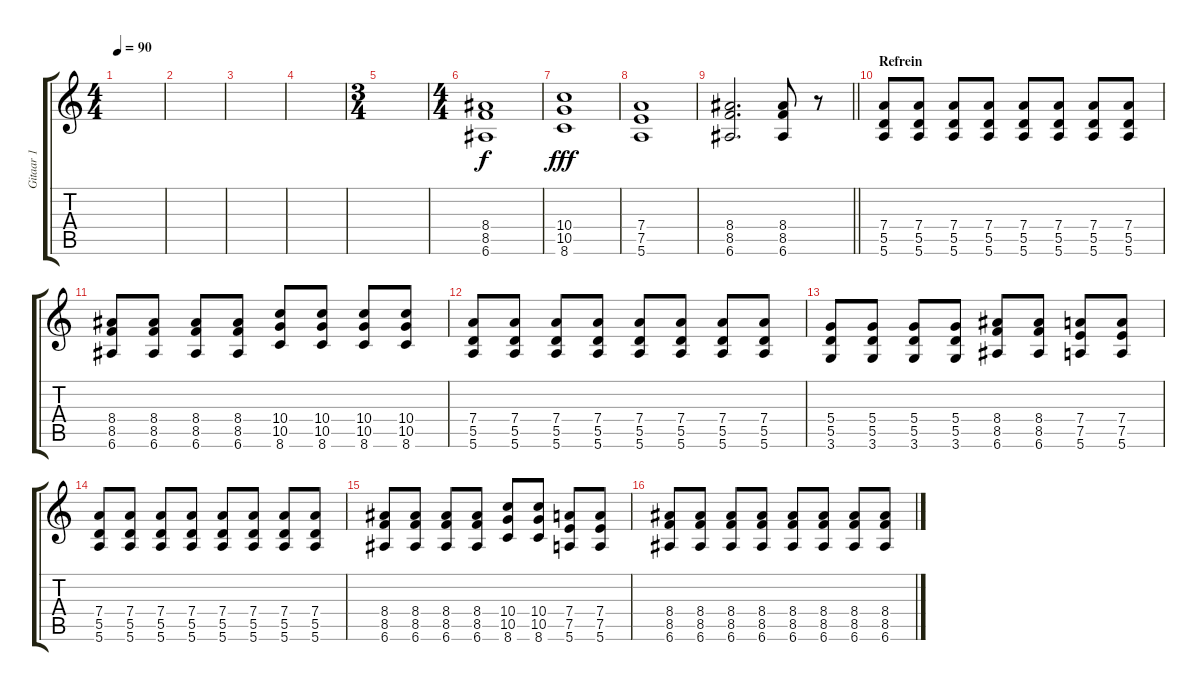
\track ("Gitaar 1" "Gitaar 1") {instrument distortionguitar}
\staff {score tabs}
\tuning (E4 B3 G3 D3 A2 E2) {hide}
\ts (4 4)
\tempo 90
\clef g2
\ks c
|
|
|
|
\ts (3 4)
|
\ts (4 4)
(8.4 8.5 6.6).1 |
(10.4 10.5 8.6).1{dy fff} |
(7.4 7.5 5.6).1 |
\barLineRight lightlight
(8.4 8.5 6.6).2{d} (8.4 8.5 6.6).8 r.8 |
\section ("" "Refrein")
(7.4 5.5 5.6).8 (7.4 5.5 5.6).8 (7.4 5.5 5.6).8 (7.4 5.5 5.6).8 (7.4 5.5 5.6).8 (7.4 5.5 5.6).8 (7.4 5.5 5.6).8 (7.4 5.5 5.6).8 |
(8.4 8.5 6.6).8 (8.4 8.5 6.6).8 (8.4 8.5 6.6).8 (8.4 8.5 6.6).8 (10.4 10.5 8.6).8 (10.4 10.5 8.6).8 (10.4 10.5 8.6).8 (10.4 10.5 8.6).8 |
(7.4 5.5 5.6).8 (7.4 5.5 5.6).8 (7.4 5.5 5.6).8 (7.4 5.5 5.6).8 (7.4 5.5 5.6).8 (7.4 5.5 5.6).8 (7.4 5.5 5.6).8 (7.4 5.5 5.6).8 |
(5.4 5.5 3.6).8 (5.4 5.5 3.6).8 (5.4 5.5 3.6).8 (5.4 5.5 3.6).8 (8.4 8.5 6.6).8 (8.4 8.5 6.6).8 (7.4 7.5 5.6).8 (7.4 7.5 5.6).8 |
(7.4 5.5 5.6).8 (7.4 5.5 5.6).8 (7.4 5.5 5.6).8 (7.4 5.5 5.6).8 (7.4 5.5 5.6).8 (7.4 5.5 5.6).8 (7.4 5.5 5.6).8 (7.4 5.5 5.6).8 |
(8.4 8.5 6.6).8 (8.4 8.5 6.6).8 (8.4 8.5 6.6).8 (8.4 8.5 6.6).8 (10.4 10.5 8.6).8 (10.4 10.5 8.6).8 (7.4 7.5 5.6).8 (7.4 7.5 5.6).8 |
(8.4 8.5 6.6).8 (8.4 8.5 6.6).8 (8.4 8.5 6.6).8 (8.4 8.5 6.6).8 (8.4 8.5 6.6).8 (8.4 8.5 6.6).8 (8.4 8.5 6.6).8 (8.4 8.5 6.6).8
